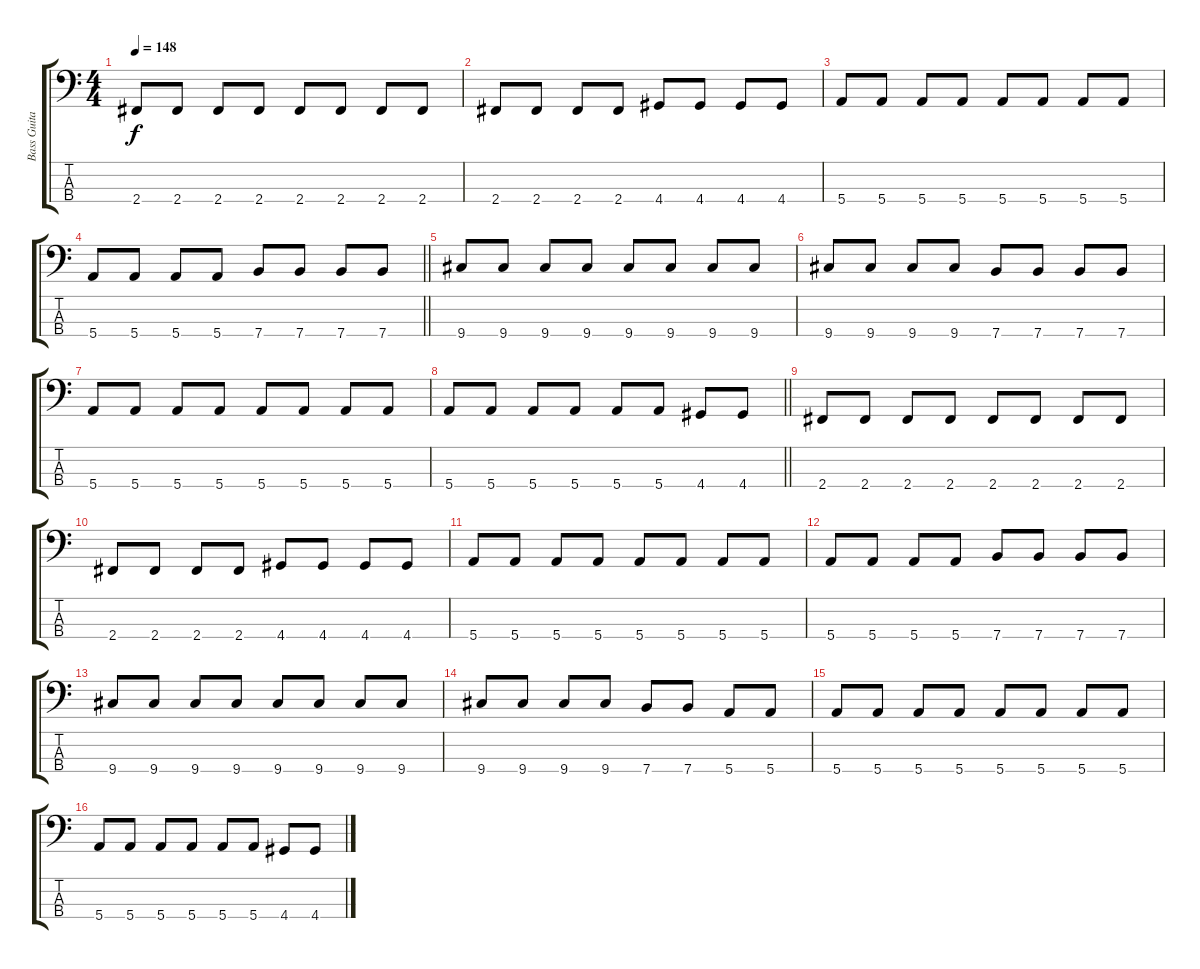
\track ("Bass Guitar (Russell Leetch)" "Bass Guita") {instrument electricbassfinger}
\staff {score tabs}
\tuning (G2 D2 A1 E1) {hide}
\ts (4 4)
\tempo 148
\clef f4
\ks c
2.4.8{dy f} 2.4.8 2.4.8 2.4.8 2.4.8 2.4.8 2.4.8 2.4.8 |
2.4.8 2.4.8 2.4.8 2.4.8 4.4.8 4.4.8 4.4.8 4.4.8 |
5.4.8 5.4.8 5.4.8 5.4.8 5.4.8 5.4.8 5.4.8 5.4.8 |
\barLineRight lightlight
5.4.8 5.4.8 5.4.8 5.4.8 7.4.8 7.4.8 7.4.8 7.4.8 |
9.4.8 9.4.8 9.4.8 9.4.8 9.4.8 9.4.8 9.4.8 9.4.8 |
9.4.8 9.4.8 9.4.8 9.4.8 7.4.8 7.4.8 7.4.8 7.4.8 |
5.4.8 5.4.8 5.4.8 5.4.8 5.4.8 5.4.8 5.4.8 5.4.8 |
\barLineRight lightlight
5.4.8 5.4.8 5.4.8 5.4.8 5.4.8 5.4.8 4.4.8 4.4.8 |
2.4.8 2.4.8 2.4.8 2.4.8 2.4.8 2.4.8 2.4.8 2.4.8 |
2.4.8 2.4.8 2.4.8 2.4.8 4.4.8 4.4.8 4.4.8 4.4.8 |
5.4.8 5.4.8 5.4.8 5.4.8 5.4.8 5.4.8 5.4.8 5.4.8 |
5.4.8 5.4.8 5.4.8 5.4.8 7.4.8 7.4.8 7.4.8 7.4.8 |
9.4.8 9.4.8 9.4.8 9.4.8 9.4.8 9.4.8 9.4.8 9.4.8 |
9.4.8 9.4.8 9.4.8 9.4.8 7.4.8 7.4.8 5.4.8 5.4.8 |
5.4.8 5.4.8 5.4.8 5.4.8 5.4.8 5.4.8 5.4.8 5.4.8 |
5.4.8 5.4.8 5.4.8 5.4.8 5.4.8 5.4.8 4.4.8 4.4.8
